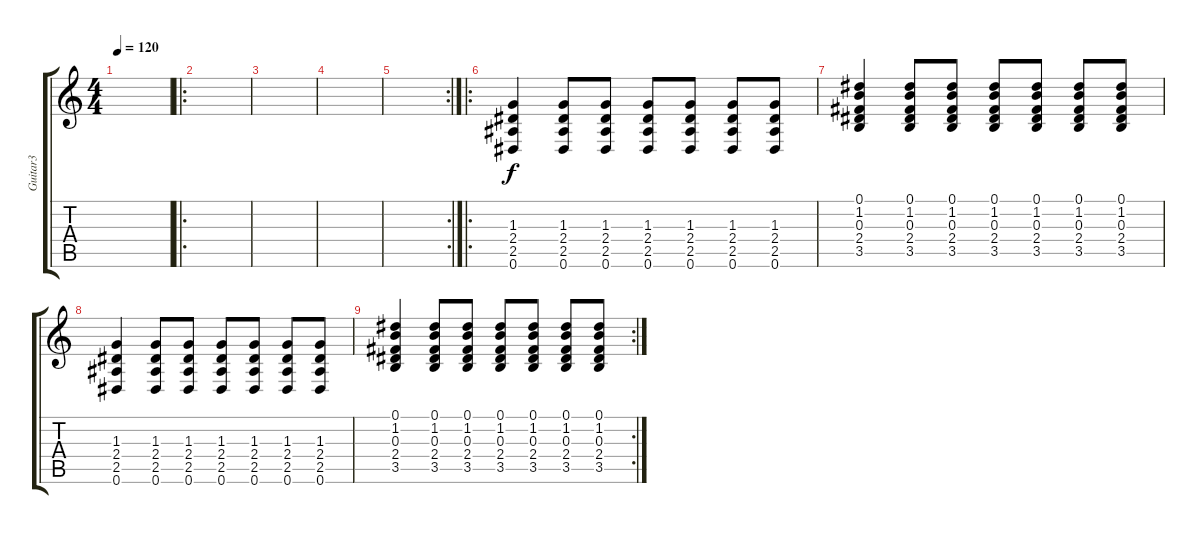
\track ("Guitar3" "Guitar3") {instrument overdrivenguitar}
\staff {score tabs}
\tuning (Eb4 Bb3 Gb3 Db3 Ab2 Eb2) {hide}
\ts (4 4)
\tempo 120
\clef g2
\ks c
|
\ro
|
|
|
\rc 2
|
\ro
(1.3 2.4 2.5 0.6).4 (1.3 2.4 2.5 0.6).8 (1.3 2.4 2.5 0.6).8 (1.3 2.4 2.5 0.6).8 (1.3 2.4 2.5 0.6).8 (1.3 2.4 2.5 0.6).8 (1.3 2.4 2.5 0.6).8 |
(0.1 1.2 0.3 2.4 3.5).4 (0.1 1.2 0.3 2.4 3.5).8 (0.1 1.2 0.3 2.4 3.5).8 (0.1 1.2 0.3 2.4 3.5).8 (0.1 1.2 0.3 2.4 3.5).8 (0.1 1.2 0.3 2.4 3.5).8 (0.1 1.2 0.3 2.4 3.5).8 |
(1.3 2.4 2.5 0.6).4 (1.3 2.4 2.5 0.6).8 (1.3 2.4 2.5 0.6).8 (1.3 2.4 2.5 0.6).8 (1.3 2.4 2.5 0.6).8 (1.3 2.4 2.5 0.6).8 (1.3 2.4 2.5 0.6).8 |
\rc 2
(0.1 1.2 0.3 2.4 3.5).4 (0.1 1.2 0.3 2.4 3.5).8 (0.1 1.2 0.3 2.4 3.5).8 (0.1 1.2 0.3 2.4 3.5).8 (0.1 1.2 0.3 2.4 3.5).8 (0.1 1.2 0.3 2.4 3.5).8 (0.1 1.2 0.3 2.4 3.5).8
